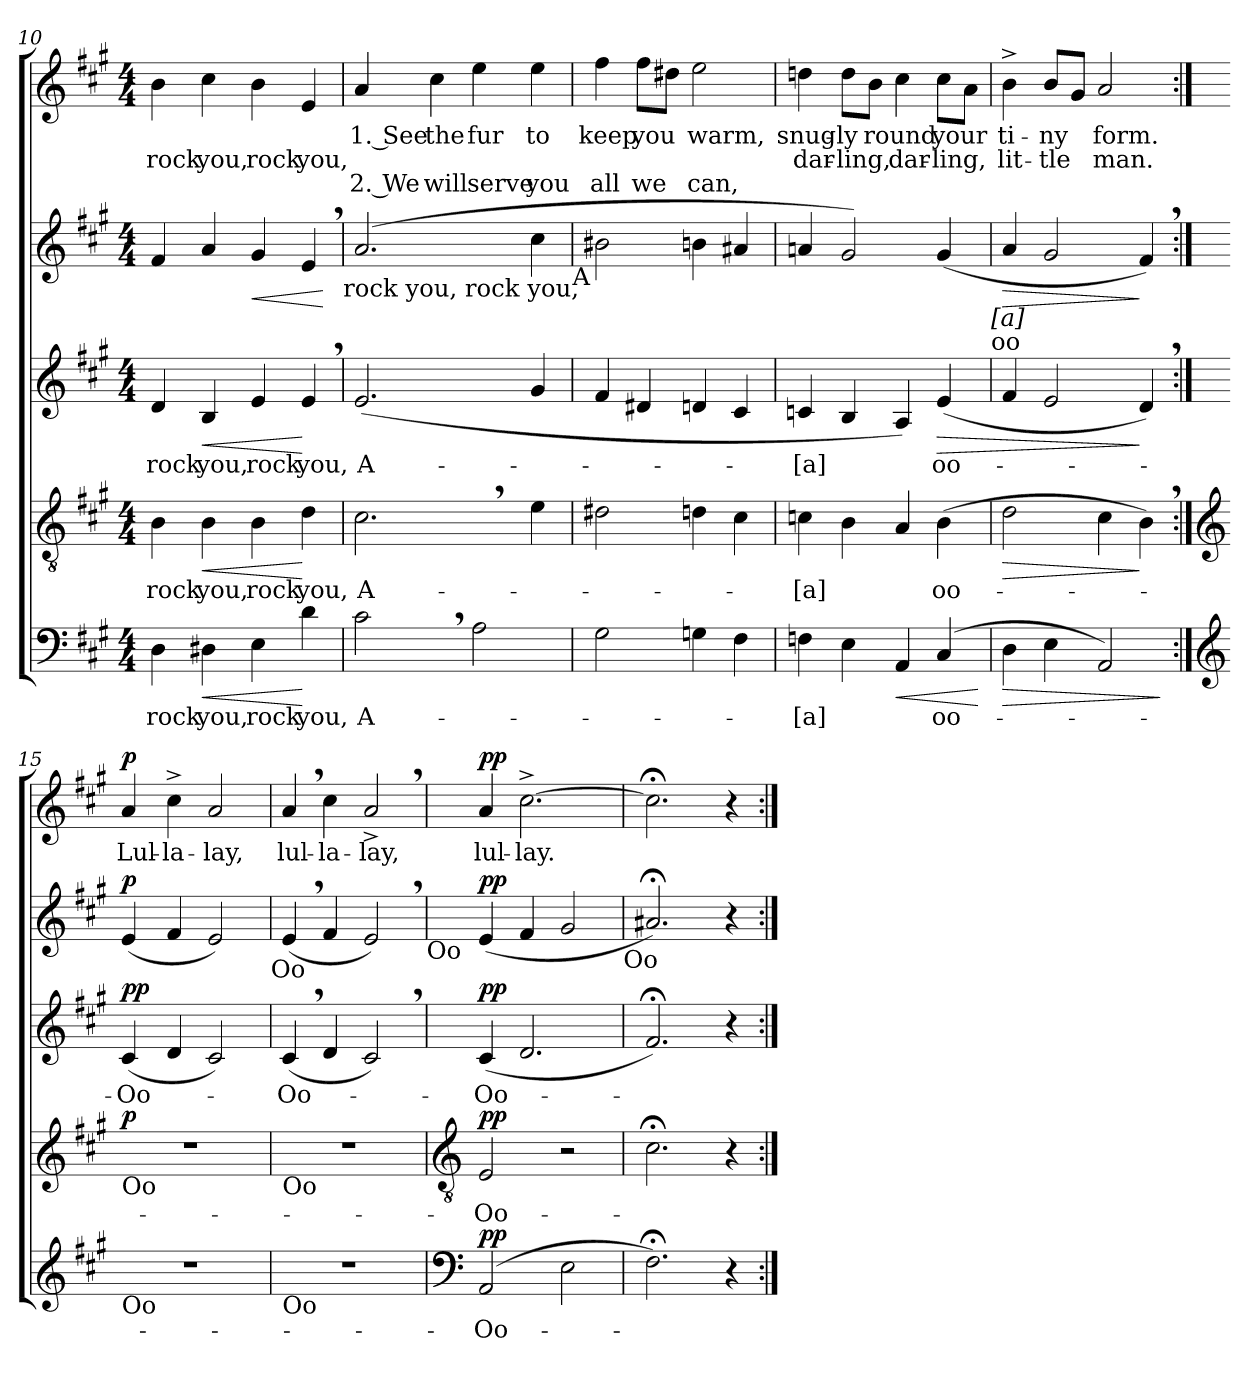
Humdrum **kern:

**kern	**text	**dynam	**kern	**text	**dynam	**kern	**text	**dynam	**kern	**dynam	**kern	**text	**text	**text	**dynam
*part5	*part5	*part5	*part4	*part4	*part4	*part3	*part3	*part3	*part2	*part2	*part1	*part1	*part1	*part1	*part1
*staff5	*staff5	*staff5	*staff4	*staff4	*staff4	*staff3	*staff3	*staff3	*staff2	*staff2	*staff1	*staff1	*staff1	*staff1	*staff1
*clefF4	*	*	*clefGv2	*	*	*clefG2	*	*	*clefG2	*	*clefG2	*	*	*	*
*k[f#c#g#]	*	*	*k[f#c#g#]	*	*	*k[f#c#g#]	*	*	*k[f#c#g#]	*	*k[f#c#g#]	*	*	*	*
*A:	*	*	*A:	*	*	*A:	*	*	*A:	*	*A:	*	*	*	*
*M4/4	*	*	*M4/4	*	*	*M4/4	*	*	*M4/4	*	*M4/4	*	*	*	*
=10	=10	=10	=10	=10	=10	=10	=10	=10	=10	=10	=10	=10	=10	=10	=10
!	!LO:LY:b	!	!	!LO:LY:b	!	!	!LO:LY:b	!	!	!	!	!	!LO:LY:b	!	!
4D\	rock	.	4B\	rock	.	4d/	rock	.	4f#/	.	4b\	.	rock	.	.
!	!LO:LY:b	!LO:HP:b	!	!LO:LY:b	!LO:HP:b	!	!LO:LY:b	!LO:HP:b	!	!	!	!	!LO:LY:b	!	!
4D#X\	you,	<	4B\	you,	<	4B/	you,	<	4a/	.	4cc#\	.	you,	.	.
!	!LO:LY:b	!	!	!LO:LY:b	!	!	!LO:LY:b	!	!	!LO:HP:b	!	!	!LO:LY:b	!	!
4E\	rock	.	4B\	rock	.	4e/	rock	.	4g#/	<	4b\	.	rock	.	.
!	!LO:LY:b	!	!	!LO:LY:b	!	!	!LO:LY:b	!	!	!	!	!	!LO:LY:b	!	!
4d\	you,	[	4d\	you,	[	4e,>/	you,	[	4e,>/	.	4e/	.	you,	.	.
.	.	.	.	.	.	.	.	.	.	[	.	.	.	.	.
!	!	!	!	!	!	!	!	!	!LO:TX:b:t=rock you, rock you,	!	!	!	!	!	!
=11	=11	=11	=11	=11	=11	=11	=11	=11	=11	=11	=11	=11	=11	=11	=11
!	!LO:LY:b:rj	!	!	!LO:LY:b:rj	!	!	!LO:LY:b:rj	!	!	!	!	!LO:LY:b:rj	!	!LO:LY:b:rj	!
2c#,>\	A-	.	2.c#,>\	A-	.	(2.e/	A-	.	(2.a/	.	4a/	1. See	.	2. We	.
!	!	!	!	!	!	!	!	!	!	!	!	!LO:LY:b	!	!LO:LY:b	!
.	.	.	.	.	.	.	.	.	.	.	4cc#\	the	.	will	.
!	!	!	!	!	!	!	!	!	!	!	!	!LO:LY:b	!	!LO:LY:b	!
2A\	.	.	.	.	.	.	.	.	.	.	4ee\	fur	.	serve	.
!	!	!	!	!	!	!	!	!	!	!	!	!LO:LY:b	!	!LO:LY:b	!
.	.	.	4e\	.	.	4g#/	.	.	4cc#\	.	4ee\	to	.	you	.
!	!	!	!	!	!	!	!	!	!LO:TX:b:t=A	!	!	!	!	!	!
=12	=12	=12	=12	=12	=12	=12	=12	=12	=12	=12	=12	=12	=12	=12	=12
!	!	!	!	!	!	!	!	!	!	!	!	!LO:LY:b	!	!LO:LY:b	!
2G#\	.	.	2d#X\	.	.	4f#/	.	.	2b#X\	.	4ff#\	keep	.	all	.
!	!	!	!	!	!	!	!	!	!	!	!	!LO:LY:b	!	!LO:LY:b	!
.	.	.	.	.	.	4d#X/	.	.	.	.	8ff#\L	you	.	we	.
.	.	.	.	.	.	.	.	.	.	.	8dd#X\J	.	.	.	.
!	!	!	!	!	!	!	!	!	!	!	!	!LO:LY:b	!	!LO:LY:b	!
4Gn\	.	.	4dn\	.	.	4dn/	.	.	4bn\	.	2ee\	warm,	.	can,	.
4F#\	.	.	4c#\	.	.	4c#/	.	.	4a#X/	.	.	.	.	.	.
!!LO:PB:g=z
=13	=13	=13	=13	=13	=13	=13	=13	=13	=13	=13	=13	=13	=13	=13	=13
!	!LO:LY:b	!	!	!LO:LY:b	!	!	!LO:LY:b	!	!	!	!	!LO:LY:b	!LO:LY:b	!	!
4Fn\	-[a]	.	4cn\	-[a]	.	4cn/	-[a]	.	4an/	.	4ddn\	snug-	dar-	.	.
!	!	!	!	!	!	!	!	!	!	!	!	!LO:LY:b	!LO:LY:b	!	!
4E\	.	.	4B\	.	.	4B/	.	.	2g#/)	.	8dd\L	-ly	-ling,	.	.
!	!	!	!	!	!	!	!	!	!	!	!	!LO:LY:b	!	!	!
.	.	.	.	.	.	.	.	.	.	.	8b\J	round	.	.	.
!	!	!LO:HP:b	!	!	!	!	!	!	!	!	!	!	!LO:LY:b	!	!
4AA/	.	<	4A/	.	.	4A/)	.	.	.	.	4cc#\	.	dar-	.	.
!	!LO:LY:b	!	!	!LO:LY:b	!	!	!LO:LY:b	!LO:HP:b	!	!	!	!LO:LY:b	!LO:LY:b	!	!
(4C#/	oo-	.	(>4B\	oo-	.	(<4e/	oo-	>	(<4g#/	.	8cc#\L	your	-ling,	.	.
.	.	.	.	.	.	.	.	.	.	.	8a\J	.	.	.	.
.	.	[	.	.	.	.	.	.	.	.	.	.	.	.	.
!	!	!	!	!	!	!	!	!	!LO:TX:b:t=[a]	!	!	!	!	!	!
!	!	!	!	!	!	!	!	!	!LO:TX:b:t=oo	!	!	!	!	!	!
=14	=14	=14	=14	=14	=14	=14	=14	=14	=14	=14	=14	=14	=14	=14	=14
!	!	!LO:HP:b	!	!	!LO:HP:b	!	!	!	!	!LO:HP:b	!	!LO:LY:b:rj	!LO:LY:b:rj	!	!
4D\	.	>	2d\	.	>	4f#/	.	.	4a/	>	4b^>\	ti-	lit-	.	.
!	!	!	!	!	!	!	!	!	!	!	!	!LO:LY:b	!LO:LY:b	!	!
4E\	.	.	.	.	.	2e/	.	.	2g#/	.	8b/L	-ny	-tle	.	.
.	.	.	.	.	.	.	.	.	.	.	8g#/J	.	.	.	.
!	!	!	!	!	!	!	!	!	!	!	!	!LO:LY:b	!LO:LY:b	!	!
2AA/)	.	.	4c#\	.	.	.	.	.	.	.	2a/	form.	man.	.	.
.	.	.	4B,>\)	.	]	4d,>/)	.	]	4f#,>/)	]	.	.	.	.	.
.	.	]	.	.	.	.	.	.	.	.	.	.	.	.	.
=15:|!	=15:|!	=15:|!	=15:|!	=15:|!	=15:|!	=15:|!	=15:|!	=15:|!	=15:|!	=15:|!	=15:|!	=15:|!	=15:|!	=15:|!	=15:|!
*clefG2	*	*	*clefG2	*	*	*	*	*	*	*	*	*	*	*	*
!	!	!	!LO:TX:b:t=Oo	!	!	!	!	!	!	!	!	!	!	!	!
!LO:TX:b:t=Oo	!	!	!	!	!	!	!	!	!	!	!	!	!	!	!
!	!	!	!	!	!LO:DY:b	!	!LO:LY:b	!LO:DY:a	!	!	!	!LO:LY:b	!	!	!
!	!	!	!	!	!	!	!	!LO:DY:n=1:b	!	!LO:DY:a	!	!	!	!	!LO:DY:a
1r	.	.	1r	.	p	(4c#/	-Oo-	p p	(4e/	p	4a/	Lul-	.	.	p
!	!	!	!	!	!	!	!	!	!	!	!	!LO:LY:b:rj	!	!	!
.	.	.	.	.	.	4d/	.	.	4f#/	.	4cc#^>\	-la-	.	.	.
!	!	!	!	!	!	!	!	!	!	!	!	!LO:LY:b	!	!	!
.	.	.	.	.	.	2c#/)	.	.	2e/)	.	2a/	-lay,	.	.	.
!	!	!	!	!	!	!	!	!	!LO:TX:b:t=Oo	!	!	!	!	!	!
=16	=16	=16	=16	=16	=16	=16	=16	=16	=16	=16	=16	=16	=16	=16	=16
!	!	!	!LO:TX:b:t=Oo	!	!	!	!	!	!	!	!	!	!	!	!
!LO:TX:b:t=Oo	!	!	!	!	!	!	!	!	!	!	!	!	!	!	!
!	!	!	!	!	!	!	!LO:LY:b	!	!	!	!	!LO:LY:b:rj	!	!	!
1r	.	.	1r	.	.	(4c#,>/	-Oo-	.	(4e,>/	.	4a,>/	lul-	.	.	.
!	!	!	!	!	!	!	!	!	!	!	!	!LO:LY:b:rj	!	!	!
.	.	.	.	.	.	4d/	.	.	4f#/	.	4cc#\	-la-	.	.	.
!	!	!	!	!	!	!	!	!	!	!	!	!LO:LY:b	!	!	!
.	.	.	.	.	.	2c#,>/)	.	.	2e,>/)	.	2a,>^</	-lay,	.	.	.
!	!	!	!	!	!	!	!	!	!LO:TX:b:t=Oo	!	!	!	!	!	!
!!LO:LB:g=z
=17	=17	=17	=17	=17	=17	=17	=17	=17	=17	=17	=17	=17	=17	=17	=17
*clefF4	*	*	*clefGv2	*	*	*	*	*	*	*	*	*	*	*	*
!	!LO:LY:b	!LO:DY:a	!	!LO:LY:b	!LO:DY:a	!	!LO:LY:b	!LO:DY:a	!	!LO:DY:a	!	!LO:LY:b:rj	!	!	!LO:DY:a
(2AA/	-Oo-	pp	2E/	-Oo-	pp	(<4c#/	-Oo-	pp	(<4e/	pp	4a/	lul-	.	.	pp
!	!	!	!	!	!	!	!	!	!	!	!	!LO:LY:b	!	!	!
.	.	.	.	.	.	2.d/	.	.	4f#/	.	[>2.cc#^>\	-lay.	.	.	.
2E\	.	.	2r	.	.	.	.	.	2g#/	.	.	.	.	.	.
!	!	!	!	!	!	!	!	!	!LO:TX:b:t=Oo	!	!	!	!	!	!
=18	=18	=18	=18	=18	=18	=18	=18	=18	=18	=18	=18	=18	=18	=18	=18
2.F#;<\)	.	.	2.c#;<\	.	.	2.f#;/)	.	.	2.a#X;/)	.	2.cc#;<\]	.	.	.	.
4r	.	.	4r	.	.	4r	.	.	4r	.	4r	.	.	.	.
=:|!	=:|!	=:|!	=:|!	=:|!	=:|!	=:|!	=:|!	=:|!	=:|!	=:|!	=:|!	=:|!	=:|!	=:|!	=:|!
*-	*-	*-	*-	*-	*-	*-	*-	*-	*-	*-	*-	*-	*-	*-	*-
